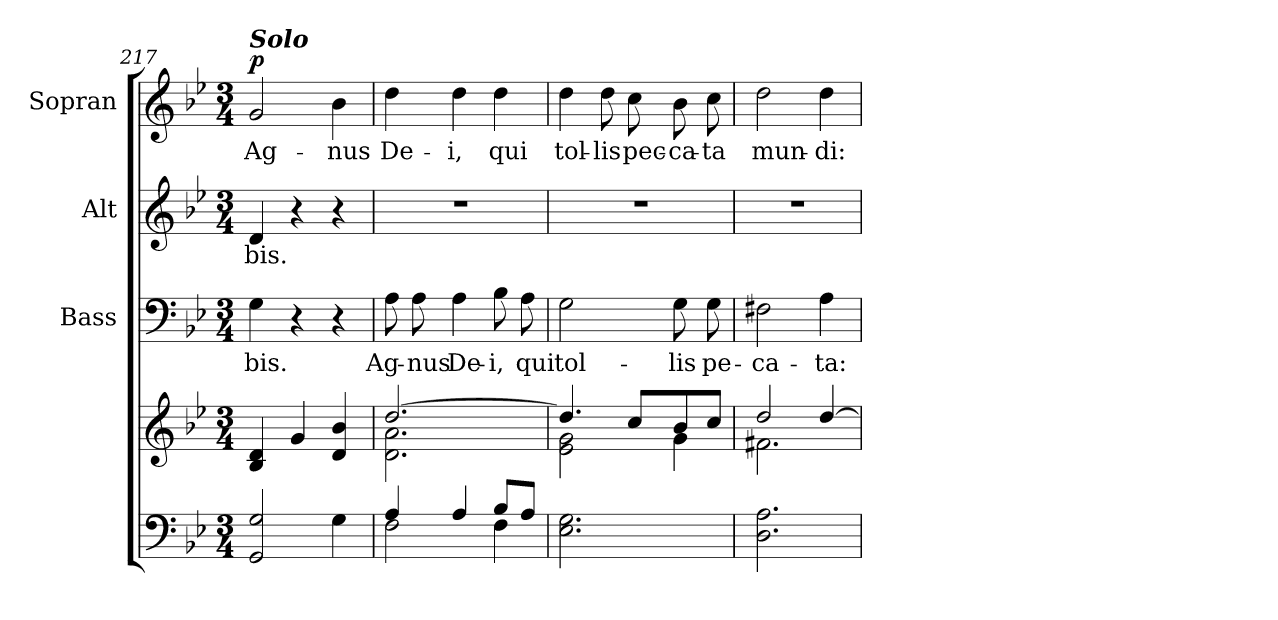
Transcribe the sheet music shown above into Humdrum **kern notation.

**kern	**kern	**kern	**text	**kern	**text	**kern	**text	**dynam
*part4	*part4	*part3	*part3	*part2	*part2	*part1	*part1	*part1
*staff5	*staff4	*staff3	*staff3	*staff2	*staff2	*staff1	*staff1	*staff1
*	*	*I"Bass	*	*I"Alt	*	*I"Sopran	*	*
*	*	*I'B.	*	*I'A.	*	*I'S.	*	*
*clefF4	*clefG2	*clefF4	*	*clefG2	*	*clefG2	*	*
*k[b-e-]	*k[b-e-]	*k[b-e-]	*	*k[b-e-]	*	*k[b-e-]	*	*
*B-:	*B-:	*B-:	*	*B-:	*	*B-:	*	*
*M3/4	*M3/4	*M3/4	*	*M3/4	*	*M3/4	*	*
=217	=217	=217	=217	=217	=217	=217	=217	=217
!	!	!	!	!	!	!LO:TX:a:Bi:t=Solo	!	!
!	!	!	!LO:LY:b	!	!LO:LY:b	!	!LO:LY:b	!LO:DY:a
2GG/ 2G/	4B-/ 4d/	4G\	-bis.	4d/	-bis.	2g/	Ag-	p
.	4g/	4r	.	4r	.	.	.	.
!	!	!	!	!	!	!	!LO:LY:b	!
4G\	4d/ 4b-/	4r	.	4r	.	4b-\	-nus	.
=218	=218	=218	=218	=218	=218	=218	=218	=218
*^	*^	*	*	*	*	*	*	*
!	!	!	!	!	!LO:LY:b	!	!	!	!LO:LY:b	!
4A/	2F\	[>2.dd/	2.d\ 2.a\	8A\	Ag-	2.r	.	4dd\	De-	.
!	!	!	!	!	!LO:LY:b	!	!	!	!	!
.	.	.	.	8A\	-nus	.	.	.	.	.
!	!	!	!	!	!LO:LY:b	!	!	!	!LO:LY:b	!
4A/	.	.	.	4A\	De-	.	.	4dd\	-i,	.
!	!	!	!	!	!LO:LY:b	!	!	!	!LO:LY:b	!
8B-/L	4F\	.	.	8B-\	-i,	.	.	4dd\	qui	.
!	!	!	!	!	!LO:LY:b	!	!	!	!	!
8A/J	.	.	.	8A\	qui	.	.	.	.	.
*v	*v	*	*	*	*	*	*	*	*	*
=219	=219	=219	=219	=219	=219	=219	=219	=219	=219
!	!	!	!	!LO:LY:b	!	!	!	!LO:LY:b	!
2.E-\ 2.G\	4.dd/]	2e-\ 2g\	2G\	tol-	2.r	.	4dd\	tol-	.
!	!	!	!	!	!	!	!	!LO:LY:b	!
.	.	.	.	.	.	.	8dd\	-lis	.
!	!	!	!	!	!	!	!	!LO:LY:b	!
.	8cc/L	.	.	.	.	.	8cc\	pec-	.
!	!	!	!	!LO:LY:b	!	!	!	!LO:LY:b	!
.	8b-/	4g\	8G\	-lis	.	.	8b-\	-ca-	.
!	!	!	!	!LO:LY:b	!	!	!	!LO:LY:b	!
.	8cc/J	.	8G\	pe-	.	.	8cc\	-ta	.
!!LO:LB:g=z
=220	=220	=220	=220	=220	=220	=220	=220	=220	=220
!	!	!	!	!LO:LY:b	!	!	!	!LO:LY:b	!
2.D\ 2.A\	2dd/	2.f#X\	2F#X\	-ca-	2.r	.	2dd\	mun-	.
!	!	!	!	!LO:LY:b	!	!	!	!LO:LY:b	!
.	[>4dd/	.	4A\	-ta:	.	.	4dd\	-di:	.
*	*v	*v	*	*	*	*	*	*	*
=	=	=	=	=	=	=	=	=
*-	*-	*-	*-	*-	*-	*-	*-	*-
